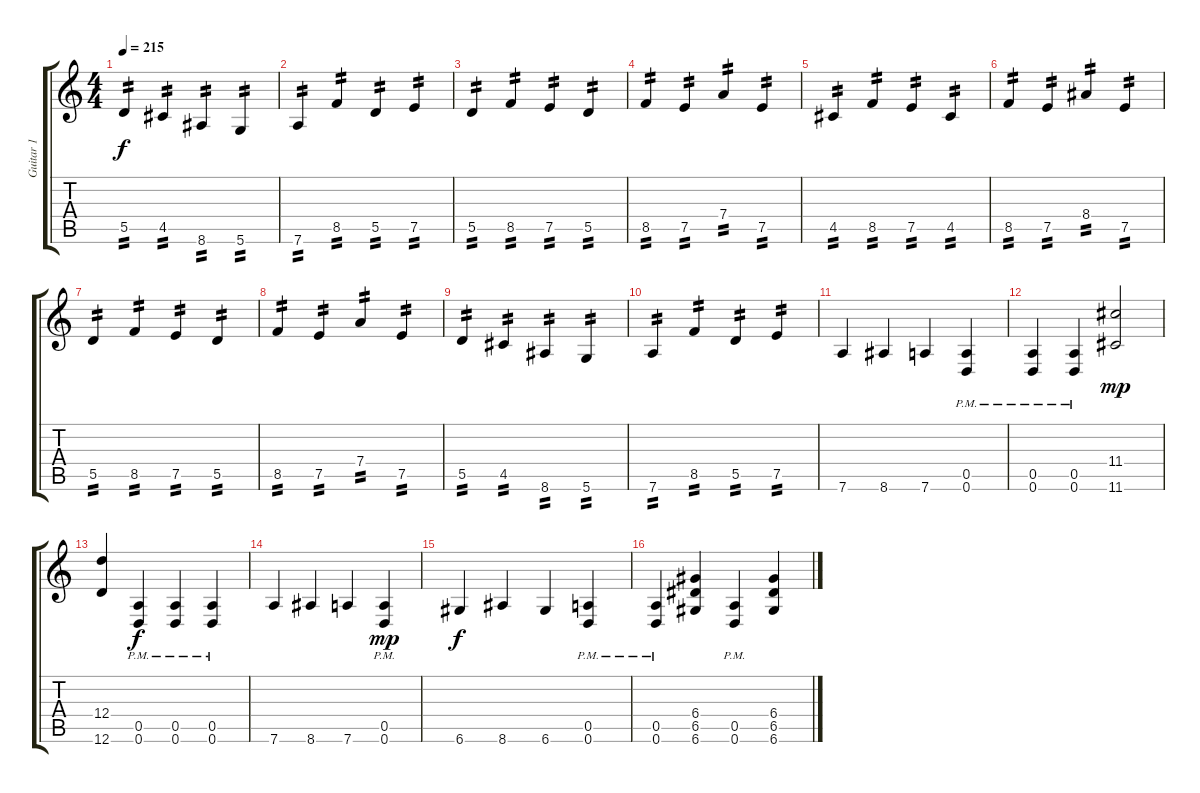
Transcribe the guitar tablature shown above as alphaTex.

\track ("Guitar 1" "Guitar 1") {instrument distortionguitar}
\staff {score tabs}
\tuning (E4 B3 G3 D3 A2 D2) {hide}
\ts (4 4)
\tempo 215
\clef g2
\ks c
5.5.4{tp 2 dy f} 4.5.4{tp 2} 8.6.4{tp 2} 5.6.4{tp 2} |
7.6.4{tp 2} 8.5.4{tp 2} 5.5.4{tp 2} 7.5.4{tp 2} |
5.5.4{tp 2} 8.5.4{tp 2} 7.5.4{tp 2} 5.5.4{tp 2} |
8.5.4{tp 2} 7.5.4{tp 2} 7.4.4{tp 2} 7.5.4{tp 2} |
4.5.4{tp 2} 8.5.4{tp 2} 7.5.4{tp 2} 4.5.4{tp 2} |
8.5.4{tp 2} 7.5.4{tp 2} 8.4.4{tp 2} 7.5.4{tp 2} |
5.5.4{tp 2} 8.5.4{tp 2} 7.5.4{tp 2} 5.5.4{tp 2} |
8.5.4{tp 2} 7.5.4{tp 2} 7.4.4{tp 2} 7.5.4{tp 2} |
5.5.4{tp 2} 4.5.4{tp 2} 8.6.4{tp 2} 5.6.4{tp 2} |
7.6.4{tp 2} 8.5.4{tp 2} 5.5.4{tp 2} 7.5.4{tp 2} |
7.6.4 8.6.4 7.6.4 (0.5{pm} 0.6{pm}).4 |
(0.5{pm} 0.6{pm}).4 (0.5{pm} 0.6{pm}).4 (11.4 11.6).2{dy mp} |
(12.4 12.6).4 (0.5{pm} 0.6{pm}).4{dy f} (0.5{pm} 0.6{pm}).4 (0.5{pm} 0.6{pm}).4 |
7.6.4 8.6.4 7.6.4 (0.5{pm} 0.6{pm}).4{dy mp} |
6.6.4{dy f} 8.6.4 6.6.4 (0.5{pm} 0.6{pm}).4 |
(0.5{pm} 0.6{pm}).4 (6.4 6.5 6.6).4 (0.5{pm} 0.6{pm}).4 (6.4 6.5 6.6).4
